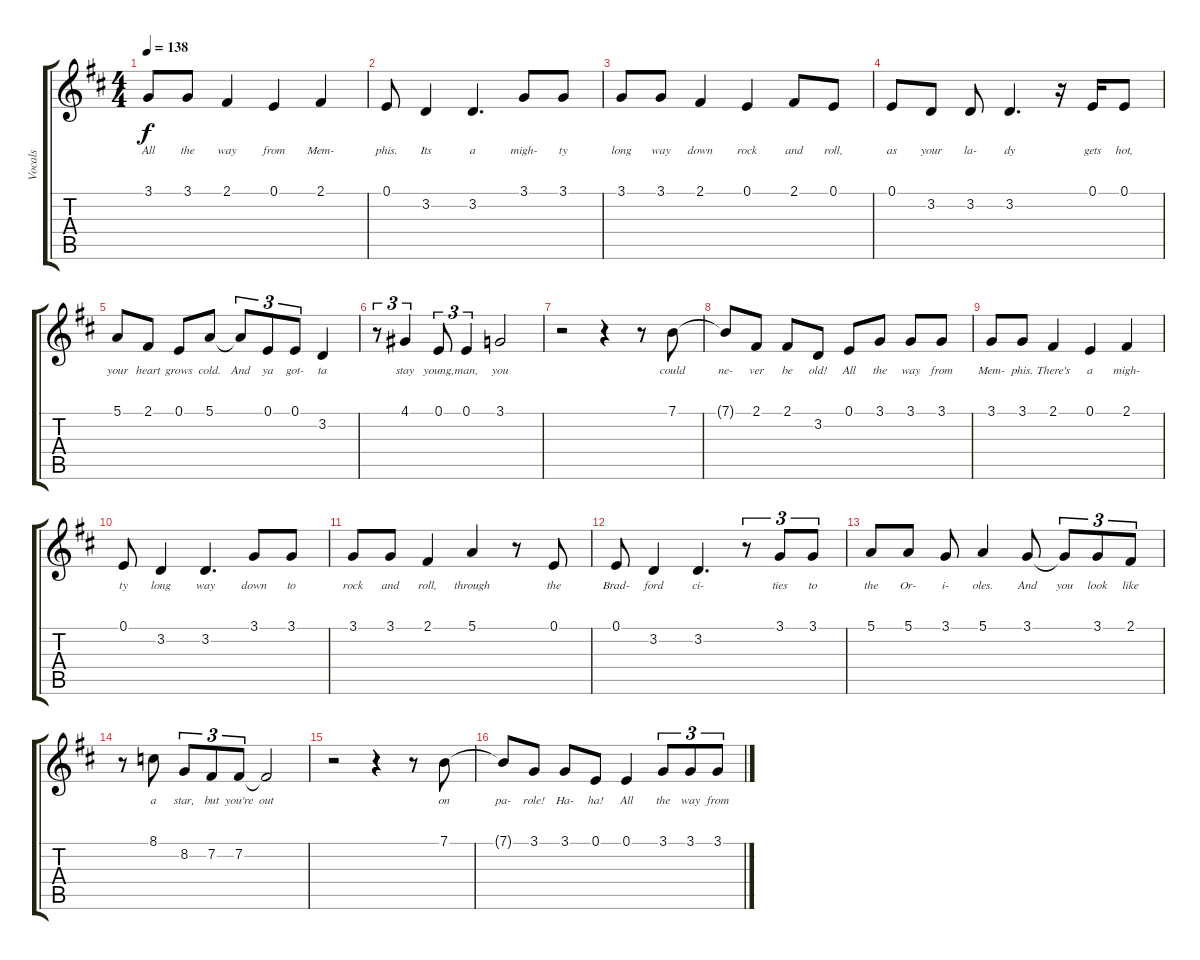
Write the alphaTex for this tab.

\track ("Vocals" "Vocals") {instrument flute}
\staff {score tabs}
\tuning (E4 B3 G3 D3 A2 E2) {hide}
\ts (4 4)
\tempo 138
\clef g2
\ks d
3.1.8{lyrics (0 "All") lyrics (1 "") lyrics (2 "") lyrics (3 "") lyrics (4 "") dy f} 3.1.8{lyrics (0 "the") lyrics (1 "") lyrics (2 "") lyrics (3 "") lyrics (4 "")} 2.1.4{lyrics (0 "way") lyrics (1 "") lyrics (2 "") lyrics (3 "") lyrics (4 "")} 0.1.4{lyrics (0 "from") lyrics (1 "") lyrics (2 "") lyrics (3 "") lyrics (4 "")} 2.1.4{lyrics (0 "Mem-") lyrics (1 "") lyrics (2 "") lyrics (3 "") lyrics (4 "")} |
0.1.8{lyrics (0 "phis.") lyrics (1 "") lyrics (2 "") lyrics (3 "") lyrics (4 "")} 3.2.4{lyrics (0 "Its") lyrics (1 "") lyrics (2 "") lyrics (3 "") lyrics (4 "")} 3.2.4{d lyrics (0 "a") lyrics (1 "") lyrics (2 "") lyrics (3 "") lyrics (4 "")} 3.1.8{lyrics (0 "migh-") lyrics (1 "") lyrics (2 "") lyrics (3 "") lyrics (4 "")} 3.1.8{lyrics (0 "ty") lyrics (1 "") lyrics (2 "") lyrics (3 "") lyrics (4 "")} |
3.1.8{lyrics (0 "long") lyrics (1 "") lyrics (2 "") lyrics (3 "") lyrics (4 "")} 3.1.8{lyrics (0 "way") lyrics (1 "") lyrics (2 "") lyrics (3 "") lyrics (4 "")} 2.1.4{lyrics (0 "down") lyrics (1 "") lyrics (2 "") lyrics (3 "") lyrics (4 "")} 0.1.4{lyrics (0 "rock") lyrics (1 "") lyrics (2 "") lyrics (3 "") lyrics (4 "")} 2.1.8{lyrics (0 "and") lyrics (1 "") lyrics (2 "") lyrics (3 "") lyrics (4 "")} 0.1.8{lyrics (0 "roll,") lyrics (1 "") lyrics (2 "") lyrics (3 "") lyrics (4 "")} |
0.1.8{lyrics (0 "as") lyrics (1 "") lyrics (2 "") lyrics (3 "") lyrics (4 "")} 3.2.8{lyrics (0 "your") lyrics (1 "") lyrics (2 "") lyrics (3 "") lyrics (4 "")} 3.2.8{lyrics (0 "la-") lyrics (1 "") lyrics (2 "") lyrics (3 "") lyrics (4 "")} 3.2.4{d lyrics (0 "dy") lyrics (1 "") lyrics (2 "") lyrics (3 "") lyrics (4 "")} r.16 0.1.16{lyrics (0 "gets") lyrics (1 "") lyrics (2 "") lyrics (3 "") lyrics (4 "")} 0.1.8{lyrics (0 "hot,") lyrics (1 "") lyrics (2 "") lyrics (3 "") lyrics (4 "")} |
5.1.8{lyrics (0 "your") lyrics (1 "") lyrics (2 "") lyrics (3 "") lyrics (4 "")} 2.1.8{lyrics (0 "heart") lyrics (1 "") lyrics (2 "") lyrics (3 "") lyrics (4 "")} 0.1.8{lyrics (0 "grows") lyrics (1 "") lyrics (2 "") lyrics (3 "") lyrics (4 "")} 5.1.8{lyrics (0 "cold.") lyrics (1 "") lyrics (2 "") lyrics (3 "") lyrics (4 "")} 5.1{t}.8{tu (3 2) lyrics (0 "And") lyrics (1 "") lyrics (2 "") lyrics (3 "") lyrics (4 "")} 0.1.8{tu (3 2) lyrics (0 "ya") lyrics (1 "") lyrics (2 "") lyrics (3 "") lyrics (4 "")} 0.1.8{tu (3 2) lyrics (0 "got-") lyrics (1 "") lyrics (2 "") lyrics (3 "") lyrics (4 "")} 3.2.4{lyrics (0 "ta") lyrics (1 "") lyrics (2 "") lyrics (3 "") lyrics (4 "")} |
r.8{tu (3 2)} 4.1.4{tu (3 2) lyrics (0 "stay") lyrics (1 "") lyrics (2 "") lyrics (3 "") lyrics (4 "")} 0.1.8{tu (3 2) lyrics (0 "young,") lyrics (1 "") lyrics (2 "") lyrics (3 "") lyrics (4 "")} 0.1.4{tu (3 2) lyrics (0 "man,") lyrics (1 "") lyrics (2 "") lyrics (3 "") lyrics (4 "")} 3.1.2{lyrics (0 "you") lyrics (1 "") lyrics (2 "") lyrics (3 "") lyrics (4 "")} |
r.2 r.4 r.8 7.1.8{lyrics (0 "could") lyrics (1 "") lyrics (2 "") lyrics (3 "") lyrics (4 "")} |
7.1{t}.8{lyrics (0 "ne-") lyrics (1 "") lyrics (2 "") lyrics (3 "") lyrics (4 "")} 2.1.8{lyrics (0 "ver") lyrics (1 "") lyrics (2 "") lyrics (3 "") lyrics (4 "")} 2.1.8{lyrics (0 "be") lyrics (1 "") lyrics (2 "") lyrics (3 "") lyrics (4 "")} 3.2.8{lyrics (0 "old!") lyrics (1 "") lyrics (2 "") lyrics (3 "") lyrics (4 "")} 0.1.8{lyrics (0 "All") lyrics (1 "") lyrics (2 "") lyrics (3 "") lyrics (4 "")} 3.1.8{lyrics (0 "the") lyrics (1 "") lyrics (2 "") lyrics (3 "") lyrics (4 "")} 3.1.8{lyrics (0 "way") lyrics (1 "") lyrics (2 "") lyrics (3 "") lyrics (4 "")} 3.1.8{lyrics (0 "from") lyrics (1 "") lyrics (2 "") lyrics (3 "") lyrics (4 "")} |
3.1.8{lyrics (0 "Mem-") lyrics (1 "") lyrics (2 "") lyrics (3 "") lyrics (4 "")} 3.1.8{lyrics (0 "phis.") lyrics (1 "") lyrics (2 "") lyrics (3 "") lyrics (4 "")} 2.1.4{lyrics (0 "There's") lyrics (1 "") lyrics (2 "") lyrics (3 "") lyrics (4 "")} 0.1.4{lyrics (0 "a") lyrics (1 "") lyrics (2 "") lyrics (3 "") lyrics (4 "")} 2.1.4{lyrics (0 "migh-") lyrics (1 "") lyrics (2 "") lyrics (3 "") lyrics (4 "")} |
0.1.8{lyrics (0 "ty") lyrics (1 "") lyrics (2 "") lyrics (3 "") lyrics (4 "")} 3.2.4{lyrics (0 "long") lyrics (1 "") lyrics (2 "") lyrics (3 "") lyrics (4 "")} 3.2.4{d lyrics (0 "way") lyrics (1 "") lyrics (2 "") lyrics (3 "") lyrics (4 "")} 3.1.8{lyrics (0 "down") lyrics (1 "") lyrics (2 "") lyrics (3 "") lyrics (4 "")} 3.1.8{lyrics (0 "to") lyrics (1 "") lyrics (2 "") lyrics (3 "") lyrics (4 "")} |
3.1.8{lyrics (0 "rock") lyrics (1 "") lyrics (2 "") lyrics (3 "") lyrics (4 "")} 3.1.8{lyrics (0 "and") lyrics (1 "") lyrics (2 "") lyrics (3 "") lyrics (4 "")} 2.1.4{lyrics (0 "roll,") lyrics (1 "") lyrics (2 "") lyrics (3 "") lyrics (4 "")} 5.1.4{lyrics (0 "through") lyrics (1 "") lyrics (2 "") lyrics (3 "") lyrics (4 "")} r.8 0.1.8{lyrics (0 "the") lyrics (1 "") lyrics (2 "") lyrics (3 "") lyrics (4 "")} |
0.1.8{lyrics (0 "Brad-") lyrics (1 "") lyrics (2 "") lyrics (3 "") lyrics (4 "")} 3.2.4{lyrics (0 "ford") lyrics (1 "") lyrics (2 "") lyrics (3 "") lyrics (4 "")} 3.2.4{d lyrics (0 "ci-") lyrics (1 "") lyrics (2 "") lyrics (3 "") lyrics (4 "")} r.8{tu (3 2)} 3.1.8{tu (3 2) lyrics (0 "ties") lyrics (1 "") lyrics (2 "") lyrics (3 "") lyrics (4 "")} 3.1.8{tu (3 2) lyrics (0 "to") lyrics (1 "") lyrics (2 "") lyrics (3 "") lyrics (4 "")} |
5.1.8{lyrics (0 "the") lyrics (1 "") lyrics (2 "") lyrics (3 "") lyrics (4 "")} 5.1.8{lyrics (0 "Or-") lyrics (1 "") lyrics (2 "") lyrics (3 "") lyrics (4 "")} 3.1.8{lyrics (0 "i-") lyrics (1 "") lyrics (2 "") lyrics (3 "") lyrics (4 "")} 5.1.4{lyrics (0 "oles.") lyrics (1 "") lyrics (2 "") lyrics (3 "") lyrics (4 "")} 3.1.8{lyrics (0 "And") lyrics (1 "") lyrics (2 "") lyrics (3 "") lyrics (4 "")} 3.1{t}.8{tu (3 2) lyrics (0 "you") lyrics (1 "") lyrics (2 "") lyrics (3 "") lyrics (4 "")} 3.1.8{tu (3 2) lyrics (0 "look") lyrics (1 "") lyrics (2 "") lyrics (3 "") lyrics (4 "")} 2.1.8{tu (3 2) lyrics (0 "like") lyrics (1 "") lyrics (2 "") lyrics (3 "") lyrics (4 "")} |
r.8 8.1.8{lyrics (0 "a") lyrics (1 "") lyrics (2 "") lyrics (3 "") lyrics (4 "")} 8.2.8{tu (3 2) lyrics (0 "star,") lyrics (1 "") lyrics (2 "") lyrics (3 "") lyrics (4 "")} 7.2.8{tu (3 2) lyrics (0 "but") lyrics (1 "") lyrics (2 "") lyrics (3 "") lyrics (4 "")} 7.2.8{tu (3 2) lyrics (0 "you're") lyrics (1 "") lyrics (2 "") lyrics (3 "") lyrics (4 "")} 7.2{t}.2{lyrics (0 "out") lyrics (1 "") lyrics (2 "") lyrics (3 "") lyrics (4 "")} |
r.2 r.4 r.8 7.1.8{lyrics (0 "on") lyrics (1 "") lyrics (2 "") lyrics (3 "") lyrics (4 "")} |
7.1{t}.8{lyrics (0 "pa-") lyrics (1 "") lyrics (2 "") lyrics (3 "") lyrics (4 "")} 3.1.8{lyrics (0 "role!") lyrics (1 "") lyrics (2 "") lyrics (3 "") lyrics (4 "")} 3.1.8{lyrics (0 "Ha-") lyrics (1 "") lyrics (2 "") lyrics (3 "") lyrics (4 "")} 0.1.8{lyrics (0 "ha!") lyrics (1 "") lyrics (2 "") lyrics (3 "") lyrics (4 "")} 0.1.4{lyrics (0 "All") lyrics (1 "") lyrics (2 "") lyrics (3 "") lyrics (4 "")} 3.1.8{tu (3 2) lyrics (0 "the") lyrics (1 "") lyrics (2 "") lyrics (3 "") lyrics (4 "")} 3.1.8{tu (3 2) lyrics (0 "way") lyrics (1 "") lyrics (2 "") lyrics (3 "") lyrics (4 "")} 3.1.8{tu (3 2) lyrics (0 "from") lyrics (1 "") lyrics (2 "") lyrics (3 "") lyrics (4 "")}
